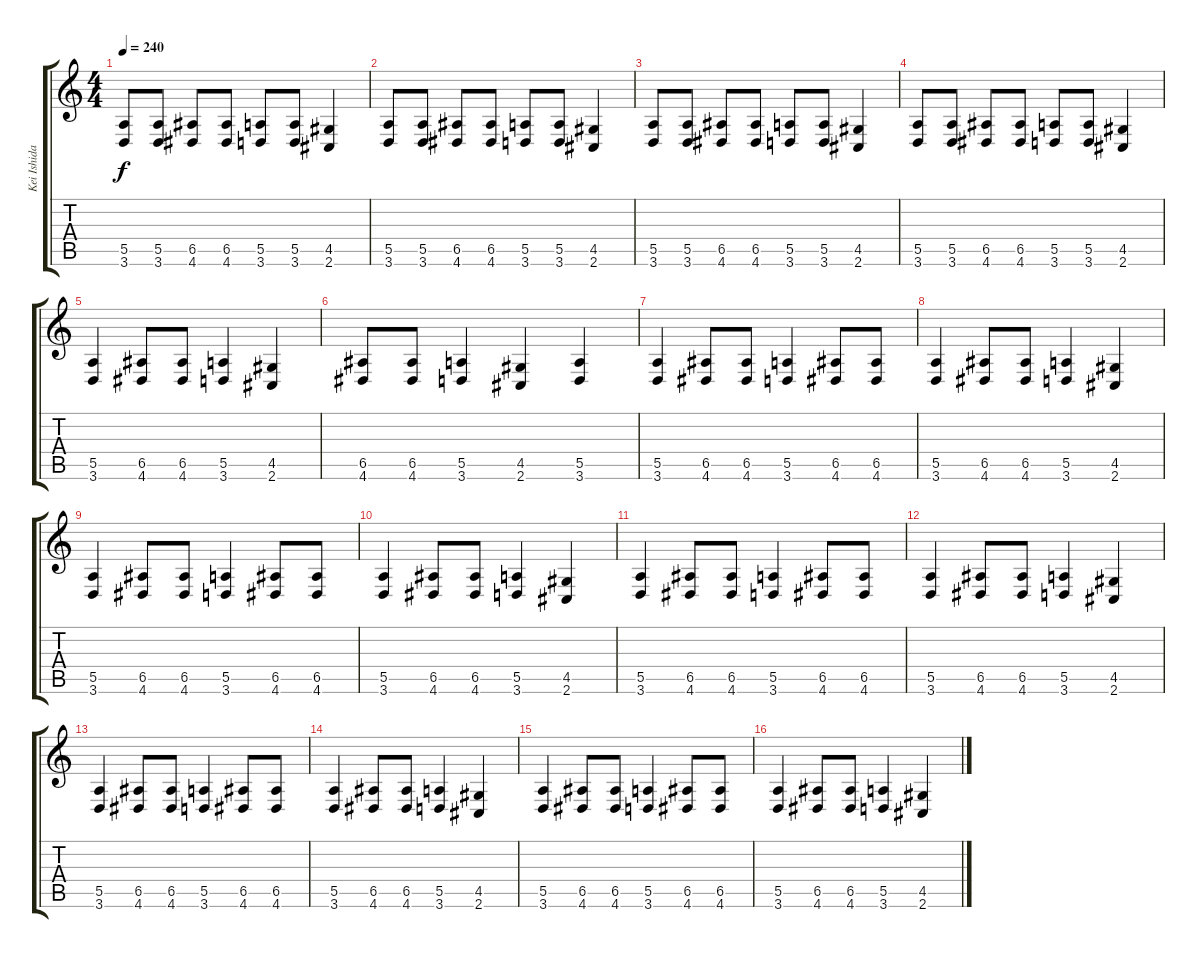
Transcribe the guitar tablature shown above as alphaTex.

\track ("Kei Ishida 2" "Kei Ishida") {instrument distortionguitar}
\staff {score tabs}
\tuning (B3 Gb3 D3 A2 E2 B1) {hide}
\ts (4 4)
\tempo 240
\clef g2
\ks c
(5.5 3.6).8{dy f instrument distortionguitar} (5.5 3.6).8 (6.5 4.6).8 (6.5 4.6).8 (5.5 3.6).8 (5.5 3.6).8 (4.5 2.6).4 |
(5.5 3.6).8 (5.5 3.6).8 (6.5 4.6).8 (6.5 4.6).8 (5.5 3.6).8 (5.5 3.6).8 (4.5 2.6).4 |
(5.5 3.6).8 (5.5 3.6).8 (6.5 4.6).8 (6.5 4.6).8 (5.5 3.6).8 (5.5 3.6).8 (4.5 2.6).4 |
(5.5 3.6).8 (5.5 3.6).8 (6.5 4.6).8 (6.5 4.6).8 (5.5 3.6).8 (5.5 3.6).8 (4.5 2.6).4 |
(5.5 3.6).4 (6.5 4.6).8 (6.5 4.6).8 (5.5 3.6).4 (4.5 2.6).4 |
(6.5 4.6).8 (6.5 4.6).8 (5.5 3.6).4 (4.5 2.6).4 (5.5 3.6).4 |
(5.5 3.6).4 (6.5 4.6).8 (6.5 4.6).8 (5.5 3.6).4 (6.5 4.6).8 (6.5 4.6).8 |
(5.5 3.6).4 (6.5 4.6).8 (6.5 4.6).8 (5.5 3.6).4 (4.5 2.6).4 |
(5.5 3.6).4 (6.5 4.6).8 (6.5 4.6).8 (5.5 3.6).4 (6.5 4.6).8 (6.5 4.6).8 |
(5.5 3.6).4 (6.5 4.6).8 (6.5 4.6).8 (5.5 3.6).4 (4.5 2.6).4 |
(5.5 3.6).4 (6.5 4.6).8 (6.5 4.6).8 (5.5 3.6).4 (6.5 4.6).8 (6.5 4.6).8 |
(5.5 3.6).4 (6.5 4.6).8 (6.5 4.6).8 (5.5 3.6).4 (4.5 2.6).4 |
(5.5 3.6).4 (6.5 4.6).8 (6.5 4.6).8 (5.5 3.6).4 (6.5 4.6).8 (6.5 4.6).8 |
(5.5 3.6).4 (6.5 4.6).8 (6.5 4.6).8 (5.5 3.6).4 (4.5 2.6).4 |
(5.5 3.6).4 (6.5 4.6).8 (6.5 4.6).8 (5.5 3.6).4 (6.5 4.6).8 (6.5 4.6).8 |
(5.5 3.6).4 (6.5 4.6).8 (6.5 4.6).8 (5.5 3.6).4 (4.5 2.6).4
